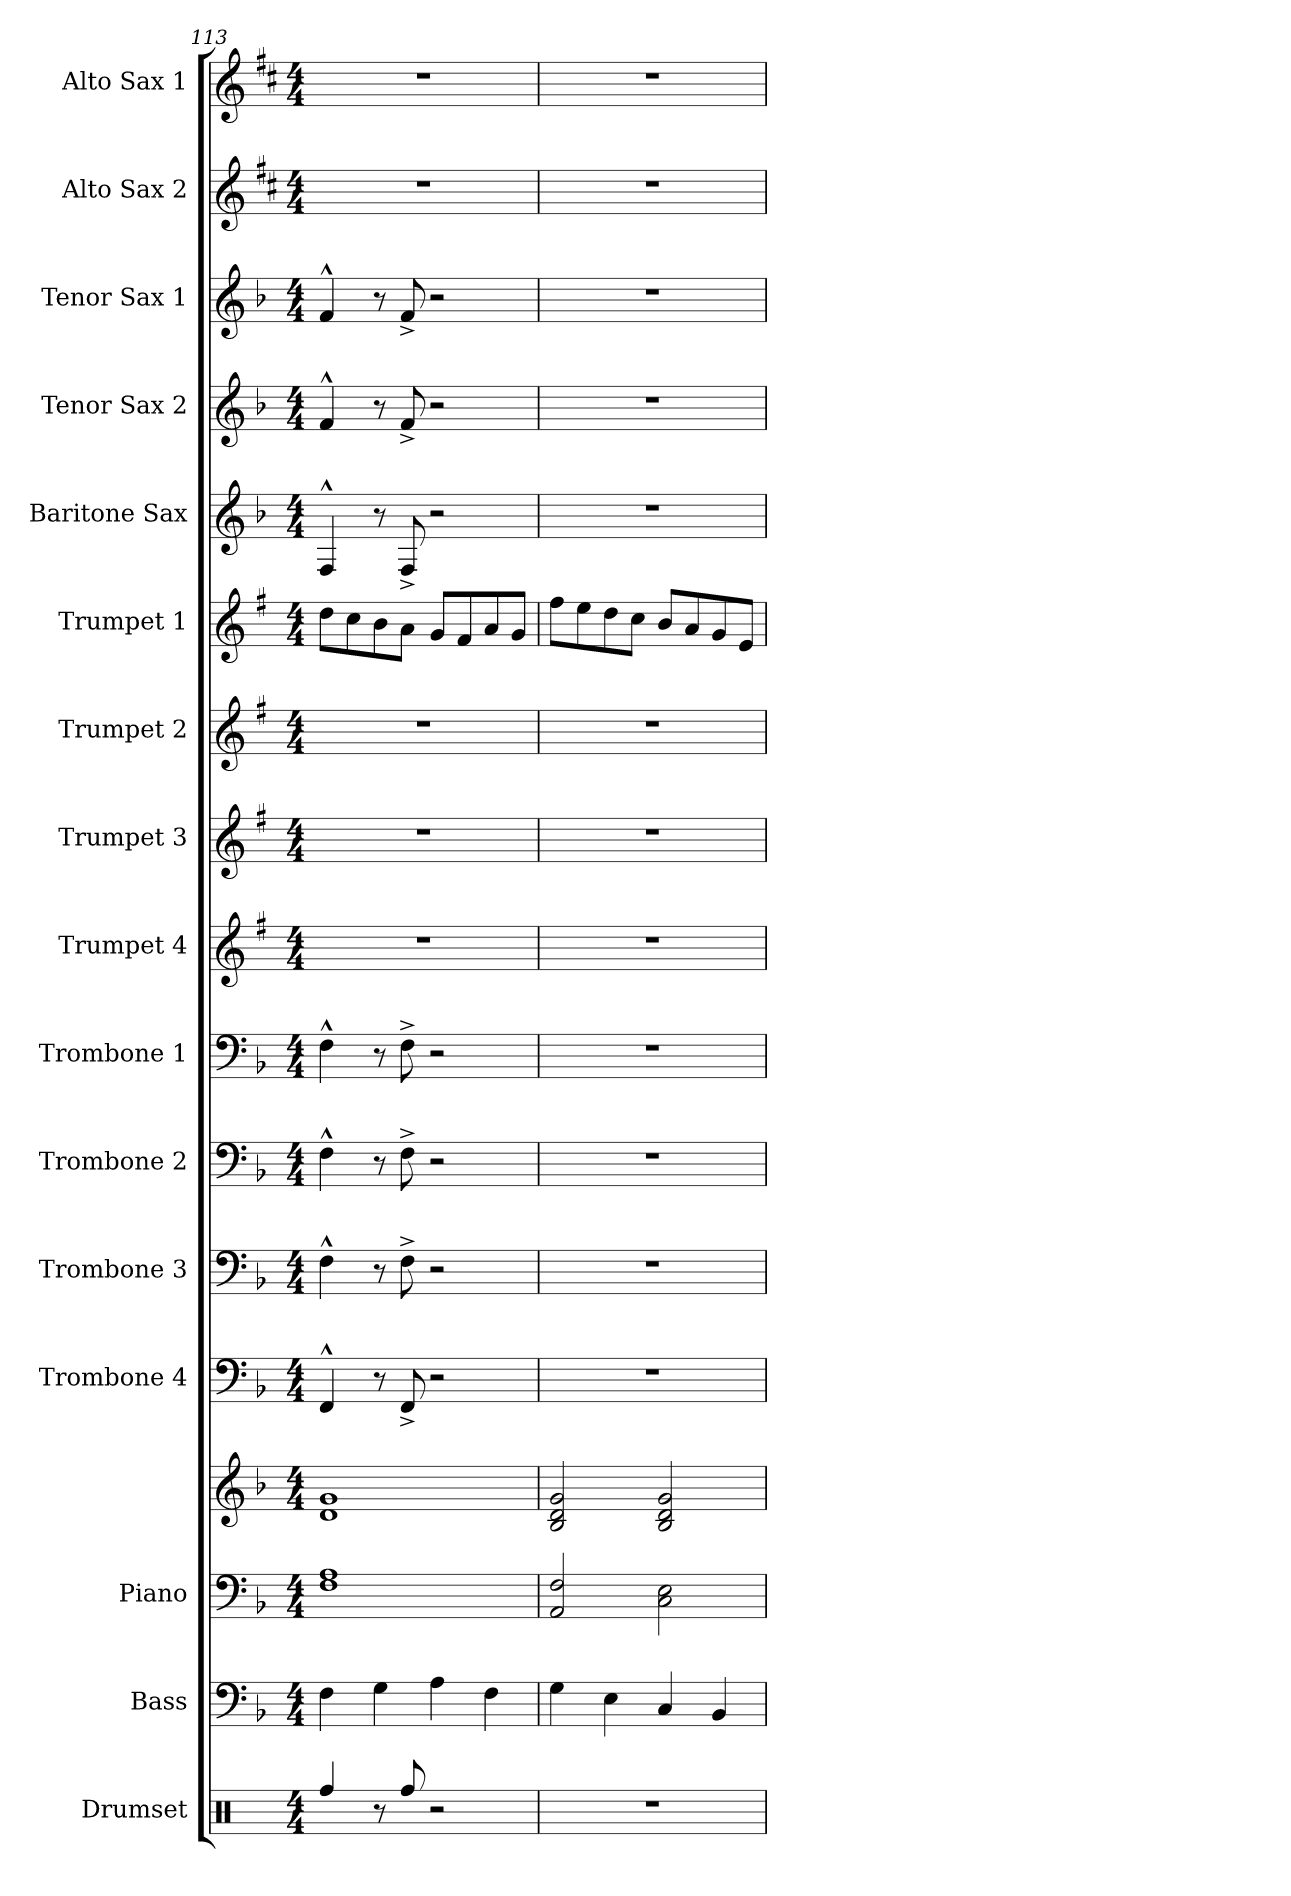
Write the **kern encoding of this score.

**kern	**kern	**kern	**kern	**kern	**kern	**kern	**kern	**kern	**kern	**kern	**kern	**kern	**kern	**kern	**kern	**kern
*part16	*part15	*part14	*part14	*part13	*part12	*part11	*part10	*part9	*part8	*part7	*part6	*part5	*part4	*part3	*part2	*part1
*staff17	*staff16	*staff15	*staff14	*staff13	*staff12	*staff11	*staff10	*staff9	*staff8	*staff7	*staff6	*staff5	*staff4	*staff3	*staff2	*staff1
*I"Drumset	*I"Bass	*I"Piano	*	*I"Trombone 4	*I"Trombone 3	*I"Trombone 2	*I"Trombone 1	*I"Trumpet 4	*I"Trumpet 3	*I"Trumpet 2	*I"Trumpet 1	*I"Baritone Sax	*I"Tenor Sax 2	*I"Tenor Sax 1	*I"Alto Sax 2	*I"Alto Sax 1
*I'Drs.	*I'Bass	*I'Piano	*	*I'Tbn. 4	*I'Tbn. 3	*I'Tbn. 2	*I'Tbn. 1	*I'Tpt. 4	*I'Tpt. 3	*I'Tpt. 2	*I'Tpt. 1	*I'Bari	*I'Tenor 2	*I'Tenor 1	*I'Alto 2	*I'Alto 1
*clefX	*clefF4	*clefF4	*clefG2	*clefF4	*clefF4	*clefF4	*clefF4	*clefG2	*clefG2	*clefG2	*clefG2	*clefG2	*clefG2	*clefG2	*clefG2	*clefG2
*	*ITrd7c12	*	*	*	*	*	*	*ITrd1c2	*ITrd1c2	*ITrd1c2	*ITrd1c2	*ITrd12c21	*ITrd8c14	*ITrd8c14	*ITrd5c9	*ITrd5c9
*k[]	*k[b-]	*k[b-]	*k[b-]	*k[b-]	*k[b-]	*k[b-]	*k[b-]	*k[b-]	*k[b-]	*k[b-]	*k[b-]	*k[b-]	*k[b-]	*k[b-]	*k[b-]	*k[b-]
*M4/4	*M4/4	*M4/4	*M4/4	*M4/4	*M4/4	*M4/4	*M4/4	*M4/4	*M4/4	*M4/4	*M4/4	*M4/4	*M4/4	*M4/4	*M4/4	*M4/4
=113	=113	=113	=113	=113	=113	=113	=113	=113	=113	=113	=113	=113	=113	=113	=113	=113
*^	*	*	*	*	*	*	*	*	*	*	*	*	*	*	*	*
4Rff/	4R\	4FF\	1F 1A	1d 1g	4FF^^/	4F^^\	4F^^\	4F^^\	1r	1r	1r	8cc\L	4FF^^/	4F^^/	4F^^/	1r	1r
.	.	.	.	.	.	.	.	.	.	.	.	8b-\	.	.	.	.	.
8r	4R\	4GG\	.	.	8r	8r	8r	8r	.	.	.	8a\	8r	8r	8r	.	.
8Rff/	.	.	.	.	8FF^/	8F^\	8F^\	8F^\	.	.	.	8g\J	8FF^/	8F^/	8F^/	.	.
2r	4R\	4AA\	.	.	2r	2r	2r	2r	.	.	.	8f/L	2r	2r	2r	.	.
.	.	.	.	.	.	.	.	.	.	.	.	8e/	.	.	.	.	.
.	4R\	4FF\	.	.	.	.	.	.	.	.	.	8g/	.	.	.	.	.
.	.	.	.	.	.	.	.	.	.	.	.	8f/J	.	.	.	.	.
*v	*v	*	*	*	*	*	*	*	*	*	*	*	*	*	*	*	*
=114	=114	=114	=114	=114	=114	=114	=114	=114	=114	=114	=114	=114	=114	=114	=114	=114
1r	4GG\	2AA/ 2F/	2B-/ 2d/ 2g/	1r	1r	1r	1r	1r	1r	1r	8ee\L	1r	1r	1r	1r	1r
.	.	.	.	.	.	.	.	.	.	.	8dd\	.	.	.	.	.
.	4EE\	.	.	.	.	.	.	.	.	.	8cc\	.	.	.	.	.
.	.	.	.	.	.	.	.	.	.	.	8b-\J	.	.	.	.	.
.	4CC/	2C\ 2E\	2B-/ 2d/ 2g/	.	.	.	.	.	.	.	8a/L	.	.	.	.	.
.	.	.	.	.	.	.	.	.	.	.	8g/	.	.	.	.	.
.	4BBB-/	.	.	.	.	.	.	.	.	.	8f/	.	.	.	.	.
.	.	.	.	.	.	.	.	.	.	.	8d/J	.	.	.	.	.
=	=	=	=	=	=	=	=	=	=	=	=	=	=	=	=	=
*-	*-	*-	*-	*-	*-	*-	*-	*-	*-	*-	*-	*-	*-	*-	*-	*-
